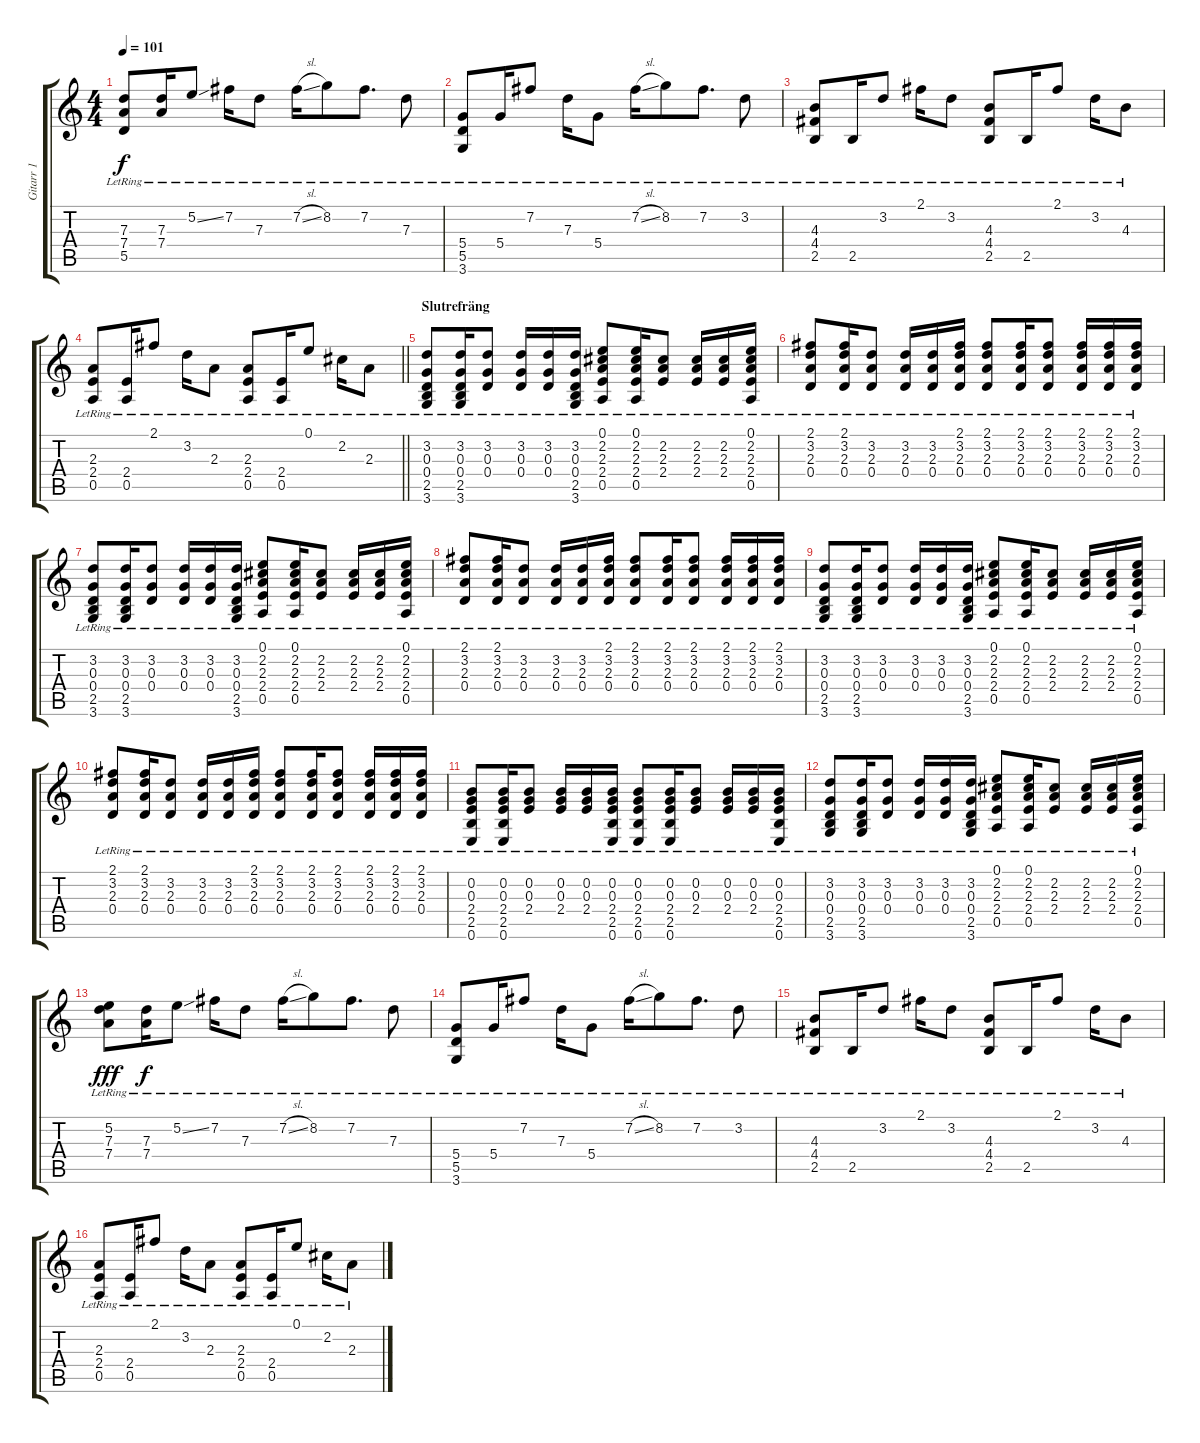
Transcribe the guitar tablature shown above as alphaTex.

\track ("Gitarr 1" "Gitarr 1") {instrument electricguitarjazz}
\staff {score tabs}
\tuning (E4 B3 G3 D3 A2 E2) {hide}
\ts (4 4)
\tempo 101
\clef g2
\ks c
(7.3{lr} 7.4{lr} 5.5{lr}).8{dy f} (7.3{lr} 7.4{lr}).16 5.2{ss lr}.8 7.2{lr}.16 7.3{lr}.8 7.2{sl lr}.16 8.2{lr}.8 7.2{lr}.8{d} 7.3{lr}.8 |
(5.4{lr} 5.5{lr} 3.6{lr}).8 5.4{lr}.16 7.2{lr}.8 7.3{lr}.16 5.4{lr}.8 7.2{sl lr}.16 8.2{lr}.8 7.2{lr}.8{d} 3.2{lr}.8 |
(4.3{lr} 4.4{lr} 2.5{lr}).8 2.5{lr}.16 3.2{lr}.8 2.1{lr}.16 3.2{lr}.8 (4.3{lr} 4.4{lr} 2.5{lr}).8 2.5{lr}.16 2.1{lr}.8 3.2{lr}.16 4.3{lr}.8 |
\barLineRight lightlight
(2.3{lr} 2.4{lr} 0.5{lr}).8 (2.4{lr} 0.5{lr}).16 2.1{lr}.8 3.2{lr}.16 2.3{lr}.8 (2.3{lr} 2.4{lr} 0.5{lr}).8 (2.4{lr} 0.5{lr}).16 0.1{lr}.8 2.2{lr}.16 2.3{lr}.8 |
\section ("" "Slutrefräng")
(3.2{lr} 0.3{lr} 0.4{lr} 2.5 3.6{lr}).8 (3.2{lr} 0.3{lr} 0.4{lr} 2.5 3.6{lr}).16 (3.2{lr} 0.3{lr} 0.4{lr}).8 (3.2{lr} 0.3{lr} 0.4{lr}).16 (3.2{lr} 0.3{lr} 0.4{lr}).16 (3.2{lr} 0.3{lr} 0.4{lr} 2.5 3.6{lr}).16 (0.1{lr} 2.2{lr} 2.3{lr} 2.4{lr} 0.5).8 (0.1{lr} 2.2{lr} 2.3{lr} 2.4{lr} 0.5).16 (2.2{lr} 2.3{lr} 2.4{lr}).8 (2.2{lr} 2.3{lr} 2.4{lr}).16 (2.2{lr} 2.3{lr} 2.4{lr}).16 (0.1{lr} 2.2{lr} 2.3{lr} 2.4{lr} 0.5).16 |
(2.1{lr} 3.2{lr} 2.3{lr} 0.4{lr}).8 (2.1{lr} 3.2{lr} 2.3{lr} 0.4{lr}).16 (3.2{lr} 2.3{lr} 0.4{lr}).8 (3.2{lr} 2.3{lr} 0.4{lr}).16 (3.2{lr} 2.3{lr} 0.4{lr}).16 (2.1{lr} 3.2{lr} 2.3{lr} 0.4{lr}).16 (2.1{lr} 3.2{lr} 2.3{lr} 0.4{lr}).8 (2.1{lr} 3.2{lr} 2.3{lr} 0.4{lr}).16 (2.1{lr} 3.2{lr} 2.3{lr} 0.4{lr}).8 (2.1{lr} 3.2{lr} 2.3{lr} 0.4{lr}).16 (2.1{lr} 3.2{lr} 2.3{lr} 0.4{lr}).16 (2.1{lr} 3.2{lr} 2.3{lr} 0.4{lr}).16 |
(3.2{lr} 0.3{lr} 0.4{lr} 2.5 3.6{lr}).8 (3.2{lr} 0.3{lr} 0.4{lr} 2.5 3.6{lr}).16 (3.2{lr} 0.3{lr} 0.4{lr}).8 (3.2{lr} 0.3{lr} 0.4{lr}).16 (3.2{lr} 0.3{lr} 0.4{lr}).16 (3.2{lr} 0.3{lr} 0.4{lr} 2.5 3.6{lr}).16 (0.1{lr} 2.2{lr} 2.3{lr} 2.4{lr} 0.5).8 (0.1{lr} 2.2{lr} 2.3{lr} 2.4{lr} 0.5).16 (2.2{lr} 2.3{lr} 2.4{lr}).8 (2.2{lr} 2.3{lr} 2.4{lr}).16 (2.2{lr} 2.3{lr} 2.4{lr}).16 (0.1{lr} 2.2{lr} 2.3{lr} 2.4{lr} 0.5).16 |
(2.1{lr} 3.2{lr} 2.3{lr} 0.4{lr}).8 (2.1{lr} 3.2{lr} 2.3{lr} 0.4{lr}).16 (3.2{lr} 2.3{lr} 0.4{lr}).8 (3.2{lr} 2.3{lr} 0.4{lr}).16 (3.2{lr} 2.3{lr} 0.4{lr}).16 (2.1{lr} 3.2{lr} 2.3{lr} 0.4{lr}).16 (2.1{lr} 3.2{lr} 2.3{lr} 0.4{lr}).8 (2.1{lr} 3.2{lr} 2.3{lr} 0.4{lr}).16 (2.1{lr} 3.2{lr} 2.3{lr} 0.4{lr}).8 (2.1{lr} 3.2{lr} 2.3{lr} 0.4{lr}).16 (2.1{lr} 3.2{lr} 2.3{lr} 0.4{lr}).16 (2.1{lr} 3.2{lr} 2.3{lr} 0.4{lr}).16 |
(3.2{lr} 0.3{lr} 0.4{lr} 2.5 3.6{lr}).8 (3.2{lr} 0.3{lr} 0.4{lr} 2.5 3.6{lr}).16 (3.2{lr} 0.3{lr} 0.4{lr}).8 (3.2{lr} 0.3{lr} 0.4{lr}).16 (3.2{lr} 0.3{lr} 0.4{lr}).16 (3.2{lr} 0.3{lr} 0.4{lr} 2.5 3.6{lr}).16 (0.1{lr} 2.2{lr} 2.3{lr} 2.4{lr} 0.5).8 (0.1{lr} 2.2{lr} 2.3{lr} 2.4{lr} 0.5).16 (2.2{lr} 2.3{lr} 2.4{lr}).8 (2.2{lr} 2.3{lr} 2.4{lr}).16 (2.2{lr} 2.3{lr} 2.4{lr}).16 (0.1{lr} 2.2{lr} 2.3{lr} 2.4{lr} 0.5).16 |
(2.1{lr} 3.2{lr} 2.3{lr} 0.4{lr}).8 (2.1{lr} 3.2{lr} 2.3{lr} 0.4{lr}).16 (3.2{lr} 2.3{lr} 0.4{lr}).8 (3.2{lr} 2.3{lr} 0.4{lr}).16 (3.2{lr} 2.3{lr} 0.4{lr}).16 (2.1{lr} 3.2{lr} 2.3{lr} 0.4{lr}).16 (2.1{lr} 3.2{lr} 2.3{lr} 0.4{lr}).8 (2.1{lr} 3.2{lr} 2.3{lr} 0.4{lr}).16 (2.1{lr} 3.2{lr} 2.3{lr} 0.4{lr}).8 (2.1{lr} 3.2{lr} 2.3{lr} 0.4{lr}).16 (2.1{lr} 3.2{lr} 2.3{lr} 0.4{lr}).16 (2.1{lr} 3.2{lr} 2.3{lr} 0.4{lr}).16 |
(0.2{lr} 0.3{lr} 2.4{lr} 2.5 0.6{lr}).8 (0.2{lr} 0.3{lr} 2.4{lr} 2.5 0.6{lr}).16 (0.2{lr} 0.3{lr} 2.4{lr}).8 (0.2{lr} 0.3{lr} 2.4{lr}).16 (0.2{lr} 0.3{lr} 2.4{lr}).16 (0.2{lr} 0.3{lr} 2.4{lr} 2.5 0.6{lr}).16 (0.2{lr} 0.3{lr} 2.4{lr} 2.5 0.6{lr}).8 (0.2{lr} 0.3{lr} 2.4{lr} 2.5 0.6{lr}).16 (0.2{lr} 0.3{lr} 2.4{lr}).8 (0.2{lr} 0.3{lr} 2.4{lr}).16 (0.2{lr} 0.3{lr} 2.4{lr}).16 (0.2{lr} 0.3{lr} 2.4{lr} 2.5 0.6{lr}).16 |
(3.2{lr} 0.3{lr} 0.4{lr} 2.5 3.6{lr}).8 (3.2{lr} 0.3{lr} 0.4{lr} 2.5 3.6{lr}).16 (3.2{lr} 0.3{lr} 0.4{lr}).8 (3.2{lr} 0.3{lr} 0.4{lr}).16 (3.2{lr} 0.3{lr} 0.4{lr}).16 (3.2{lr} 0.3{lr} 0.4{lr} 2.5 3.6{lr}).16 (0.1{lr} 2.2{lr} 2.3{lr} 2.4{lr} 0.5).8 (0.1{lr} 2.2{lr} 2.3{lr} 2.4{lr} 0.5).16 (2.2{lr} 2.3{lr} 2.4{lr}).8 (2.2{lr} 2.3{lr} 2.4{lr}).16 (2.2{lr} 2.3{lr} 2.4{lr}).16 (0.1{lr} 2.2{lr} 2.3{lr} 2.4{lr} 0.5).16 |
(5.2 7.3{lr} 7.4{lr}).8{dy fff} (7.3{lr} 7.4{lr}).16{dy f} 5.2{ss lr}.8 7.2{lr}.16 7.3{lr}.8 7.2{sl lr}.16 8.2{lr}.8 7.2{lr}.8{d} 7.3{lr}.8 |
(5.4{lr} 5.5{lr} 3.6{lr}).8 5.4{lr}.16 7.2{lr}.8 7.3{lr}.16 5.4{lr}.8 7.2{sl lr}.16 8.2{lr}.8 7.2{lr}.8{d} 3.2{lr}.8 |
(4.3{lr} 4.4{lr} 2.5{lr}).8 2.5{lr}.16 3.2{lr}.8 2.1{lr}.16 3.2{lr}.8 (4.3{lr} 4.4{lr} 2.5{lr}).8 2.5{lr}.16 2.1{lr}.8 3.2{lr}.16 4.3{lr}.8 |
(2.3{lr} 2.4{lr} 0.5{lr}).8 (2.4{lr} 0.5{lr}).16 2.1{lr}.8 3.2{lr}.16 2.3{lr}.8 (2.3{lr} 2.4{lr} 0.5{lr}).8 (2.4{lr} 0.5{lr}).16 0.1{lr}.8 2.2{lr}.16 2.3{lr}.8
